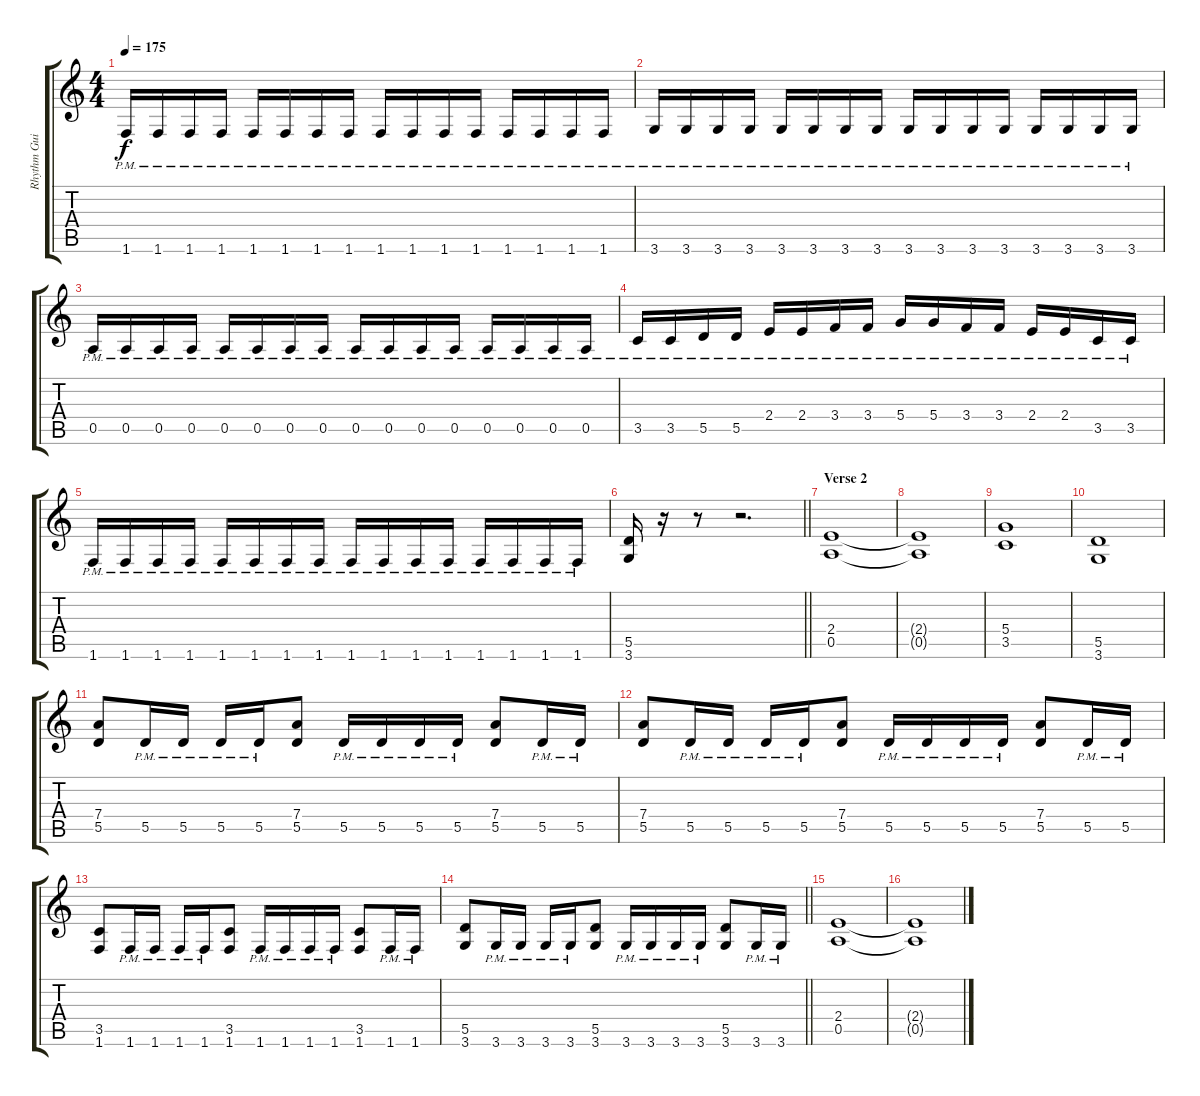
\track ("Rhythm Guitar 1: Patrick Juhàsz" "Rhythm Gui") {instrument distortionguitar}
\staff {score tabs}
\tuning (E4 B3 G3 D3 A2 E2) {hide}
\ts (4 4)
\tempo 175
\clef g2
\ks aminor
1.6{pm}.16{dy f} 1.6{pm}.16 1.6{pm}.16 1.6{pm}.16 1.6{pm}.16 1.6{pm}.16 1.6{pm}.16 1.6{pm}.16 1.6{pm}.16 1.6{pm}.16 1.6{pm}.16 1.6{pm}.16 1.6{pm}.16 1.6{pm}.16 1.6{pm}.16 1.6{pm}.16 |
3.6{pm}.16 3.6{pm}.16 3.6{pm}.16 3.6{pm}.16 3.6{pm}.16 3.6{pm}.16 3.6{pm}.16 3.6{pm}.16 3.6{pm}.16 3.6{pm}.16 3.6{pm}.16 3.6{pm}.16 3.6{pm}.16 3.6{pm}.16 3.6{pm}.16 3.6{pm}.16 |
0.5{pm}.16 0.5{pm}.16 0.5{pm}.16 0.5{pm}.16 0.5{pm}.16 0.5{pm}.16 0.5{pm}.16 0.5{pm}.16 0.5{pm}.16 0.5{pm}.16 0.5{pm}.16 0.5{pm}.16 0.5{pm}.16 0.5{pm}.16 0.5{pm}.16 0.5{pm}.16 |
3.5{pm}.16 3.5{pm}.16 5.5{pm}.16 5.5{pm}.16 2.4{pm}.16 2.4{pm}.16 3.4{pm}.16 3.4{pm}.16 5.4{pm}.16 5.4{pm}.16 3.4{pm}.16 3.4{pm}.16 2.4{pm}.16 2.4{pm}.16 3.5{pm}.16 3.5{pm}.16 |
1.6{pm}.16 1.6{pm}.16 1.6{pm}.16 1.6{pm}.16 1.6{pm}.16 1.6{pm}.16 1.6{pm}.16 1.6{pm}.16 1.6{pm}.16 1.6{pm}.16 1.6{pm}.16 1.6{pm}.16 1.6{pm}.16 1.6{pm}.16 1.6{pm}.16 1.6{pm}.16 |
\barLineRight lightlight
(5.5 3.6).16 r.16 r.8 r.2{d} |
\section ("" "Verse 2")
(2.4 0.5).1 |
(2.4{t} 0.5{t}).1 |
(5.4 3.5).1 |
(5.5 3.6).1 |
(7.4 5.5).8 5.5{pm}.16 5.5{pm}.16 5.5{pm}.16 5.5{pm}.16 (7.4 5.5).8 5.5{pm}.16 5.5{pm}.16 5.5{pm}.16 5.5{pm}.16 (7.4 5.5).8 5.5{pm}.16 5.5{pm}.16 |
(7.4 5.5).8 5.5{pm}.16 5.5{pm}.16 5.5{pm}.16 5.5{pm}.16 (7.4 5.5).8 5.5{pm}.16 5.5{pm}.16 5.5{pm}.16 5.5{pm}.16 (7.4 5.5).8 5.5{pm}.16 5.5{pm}.16 |
(3.5 1.6).8 1.6{pm}.16 1.6{pm}.16 1.6{pm}.16 1.6{pm}.16 (3.5 1.6).8 1.6{pm}.16 1.6{pm}.16 1.6{pm}.16 1.6{pm}.16 (3.5 1.6).8 1.6{pm}.16 1.6{pm}.16 |
\barLineRight lightlight
(5.5 3.6).8 3.6{pm}.16 3.6{pm}.16 3.6{pm}.16 3.6{pm}.16 (5.5 3.6).8 3.6{pm}.16 3.6{pm}.16 3.6{pm}.16 3.6{pm}.16 (5.5 3.6).8 3.6{pm}.16 3.6{pm}.16 |
(2.4 0.5).1 |
(2.4{t} 0.5{t}).1
